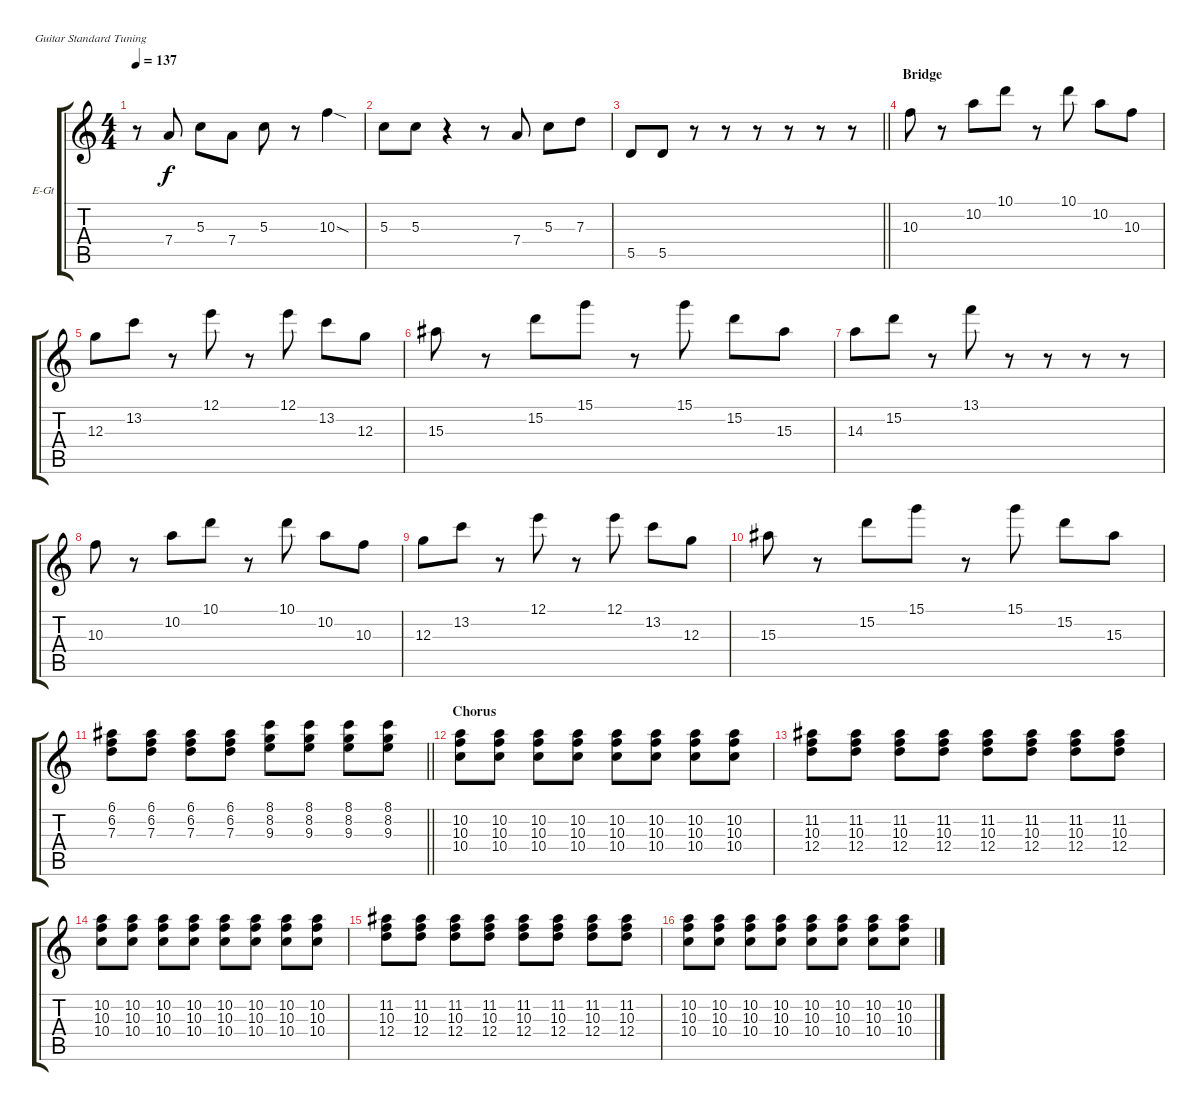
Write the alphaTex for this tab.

\bracketExtendMode groupsimilarinstruments
\firstSystemTrackNameOrientation horizontal
\otherSystemsTrackNameOrientation horizontal
\track ("Albert Hammond, Jr" "E-Gt") {instrument distortionguitar}
\staff {score tabs}
\tuning (E4 B3 G3 D3 A2 E2)
\ts (4 4)
\tempo 137
\clef g2
\ks c
r.8{dy f} 7.4.8 5.3.8 7.4.8 5.3.8 r.8 10.3{sod}.4 |
5.3.8 5.3.8 r.4 r.8 7.4.8 5.3.8 7.3.8 |
\barLineRight lightlight
5.5.8 5.5.8 r.8 r.8 r.8 r.8 r.8 r.8 |
\section ("" "Bridge")
10.3.8 r.8 10.2.8 10.1.8 r.8 10.1.8 10.2.8 10.3.8 |
12.3.8 13.2.8 r.8 12.1.8 r.8 12.1.8 13.2.8 12.3.8 |
15.3.8 r.8 15.2.8 15.1.8 r.8 15.1.8 15.2.8 15.3.8 |
14.3.8 15.2.8 r.8 13.1.8 r.8 r.8 r.8 r.8 |
10.3.8 r.8 10.2.8 10.1.8 r.8 10.1.8 10.2.8 10.3.8 |
12.3.8 13.2.8 r.8 12.1.8 r.8 12.1.8 13.2.8 12.3.8 |
15.3.8 r.8 15.2.8 15.1.8 r.8 15.1.8 15.2.8 15.3.8 |
\barLineRight lightlight
(6.1 6.2 7.3).8 (6.1 6.2 7.3).8 (6.1 6.2 7.3).8 (6.1 6.2 7.3).8 (8.1 8.2 9.3).8 (8.1 8.2 9.3).8 (8.1 8.2 9.3).8 (8.1 8.2 9.3).8 |
\section ("" "Chorus")
(10.2 10.3 10.4).8 (10.2 10.3 10.4).8 (10.2 10.3 10.4).8 (10.2 10.3 10.4).8 (10.2 10.3 10.4).8 (10.2 10.3 10.4).8 (10.2 10.3 10.4).8 (10.2 10.3 10.4).8 |
(11.2 10.3 12.4).8 (11.2 10.3 12.4).8 (11.2 10.3 12.4).8 (11.2 10.3 12.4).8 (11.2 10.3 12.4).8 (11.2 10.3 12.4).8 (11.2 10.3 12.4).8 (11.2 10.3 12.4).8 |
(10.2 10.3 10.4).8 (10.2 10.3 10.4).8 (10.2 10.3 10.4).8 (10.2 10.3 10.4).8 (10.2 10.3 10.4).8 (10.2 10.3 10.4).8 (10.2 10.3 10.4).8 (10.2 10.3 10.4).8 |
(11.2 10.3 12.4).8 (11.2 10.3 12.4).8 (11.2 10.3 12.4).8 (11.2 10.3 12.4).8 (11.2 10.3 12.4).8 (11.2 10.3 12.4).8 (11.2 10.3 12.4).8 (11.2 10.3 12.4).8 |
(10.2 10.3 10.4).8 (10.2 10.3 10.4).8 (10.2 10.3 10.4).8 (10.2 10.3 10.4).8 (10.2 10.3 10.4).8 (10.2 10.3 10.4).8 (10.2 10.3 10.4).8 (10.2 10.3 10.4).8
